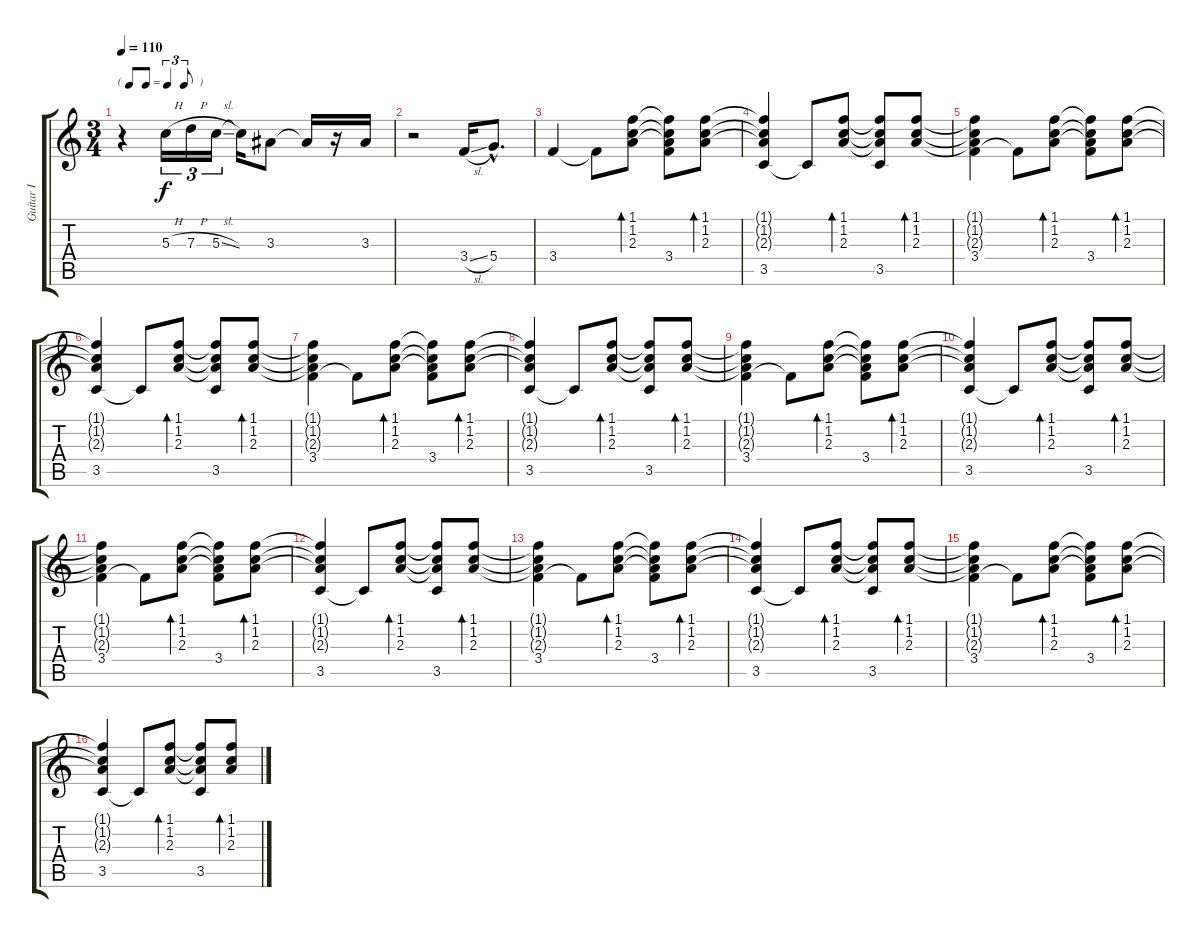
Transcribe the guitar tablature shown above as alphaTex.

\track ("Guitar I" "Guitar I") {instrument electricguitarjazz}
\staff {score tabs}
\tuning (E4 B3 G3 D3 A2 E2) {hide}
\ts (3 4)
\tf triplet8th
\tempo 110
\clef g2
\ks c
r.4{dy f} 5.3{h}.16{tu (3 2)} 7.3{h}.16{tu (3 2)} 5.3{sl}.16{tu (3 2)} 5.3{t}.16 3.3.8 3.3{t}.16 r.16 3.3.16 |
r.2 3.4{sl}.16 5.4{hac}.8{d} |
3.4.4 3.4{t}.8 (1.1 1.2 2.3).8{bd 120 volume 6} (1.1{t} 1.2{t} 2.3{t} 3.4).8 (1.1 1.2 2.3).8{bd 120} |
(1.1{t} 1.2{t} 2.3{t} 3.5).4 3.5{t}.8 (1.1 1.2 2.3).8{bd 120} (1.1{t} 1.2{t} 2.3{t} 3.5).8 (1.1 1.2 2.3).8{bd 120} |
(1.1{t} 1.2{t} 2.3{t} 3.4).4 3.4{t}.8 (1.1 1.2 2.3).8{bd 120} (1.1{t} 1.2{t} 2.3{t} 3.4).8 (1.1 1.2 2.3).8{bd 120} |
(1.1{t} 1.2{t} 2.3{t} 3.5).4 3.5{t}.8 (1.1 1.2 2.3).8{bd 120} (1.1{t} 1.2{t} 2.3{t} 3.5).8 (1.1 1.2 2.3).8{bd 120} |
(1.1{t} 1.2{t} 2.3{t} 3.4).4 3.4{t}.8 (1.1 1.2 2.3).8{bd 120} (1.1{t} 1.2{t} 2.3{t} 3.4).8 (1.1 1.2 2.3).8{bd 120} |
(1.1{t} 1.2{t} 2.3{t} 3.5).4 3.5{t}.8 (1.1 1.2 2.3).8{bd 120} (1.1{t} 1.2{t} 2.3{t} 3.5).8 (1.1 1.2 2.3).8{bd 120} |
(1.1{t} 1.2{t} 2.3{t} 3.4).4 3.4{t}.8 (1.1 1.2 2.3).8{bd 120} (1.1{t} 1.2{t} 2.3{t} 3.4).8 (1.1 1.2 2.3).8{bd 120} |
(1.1{t} 1.2{t} 2.3{t} 3.5).4 3.5{t}.8 (1.1 1.2 2.3).8{bd 120} (1.1{t} 1.2{t} 2.3{t} 3.5).8 (1.1 1.2 2.3).8{bd 120} |
(1.1{t} 1.2{t} 2.3{t} 3.4).4 3.4{t}.8 (1.1 1.2 2.3).8{bd 120} (1.1{t} 1.2{t} 2.3{t} 3.4).8 (1.1 1.2 2.3).8{bd 120} |
(1.1{t} 1.2{t} 2.3{t} 3.5).4 3.5{t}.8 (1.1 1.2 2.3).8{bd 120} (1.1{t} 1.2{t} 2.3{t} 3.5).8 (1.1 1.2 2.3).8{bd 120} |
(1.1{t} 1.2{t} 2.3{t} 3.4).4 3.4{t}.8 (1.1 1.2 2.3).8{bd 120} (1.1{t} 1.2{t} 2.3{t} 3.4).8 (1.1 1.2 2.3).8{bd 120} |
(1.1{t} 1.2{t} 2.3{t} 3.5).4 3.5{t}.8 (1.1 1.2 2.3).8{bd 120} (1.1{t} 1.2{t} 2.3{t} 3.5).8 (1.1 1.2 2.3).8{bd 120} |
(1.1{t} 1.2{t} 2.3{t} 3.4).4 3.4{t}.8 (1.1 1.2 2.3).8{bd 120} (1.1{t} 1.2{t} 2.3{t} 3.4).8 (1.1 1.2 2.3).8{bd 120} |
(1.1{t} 1.2{t} 2.3{t} 3.5).4 3.5{t}.8 (1.1 1.2 2.3).8{bd 120} (1.1{t} 1.2{t} 2.3{t} 3.5).8 (1.1 1.2 2.3).8{bd 120}
